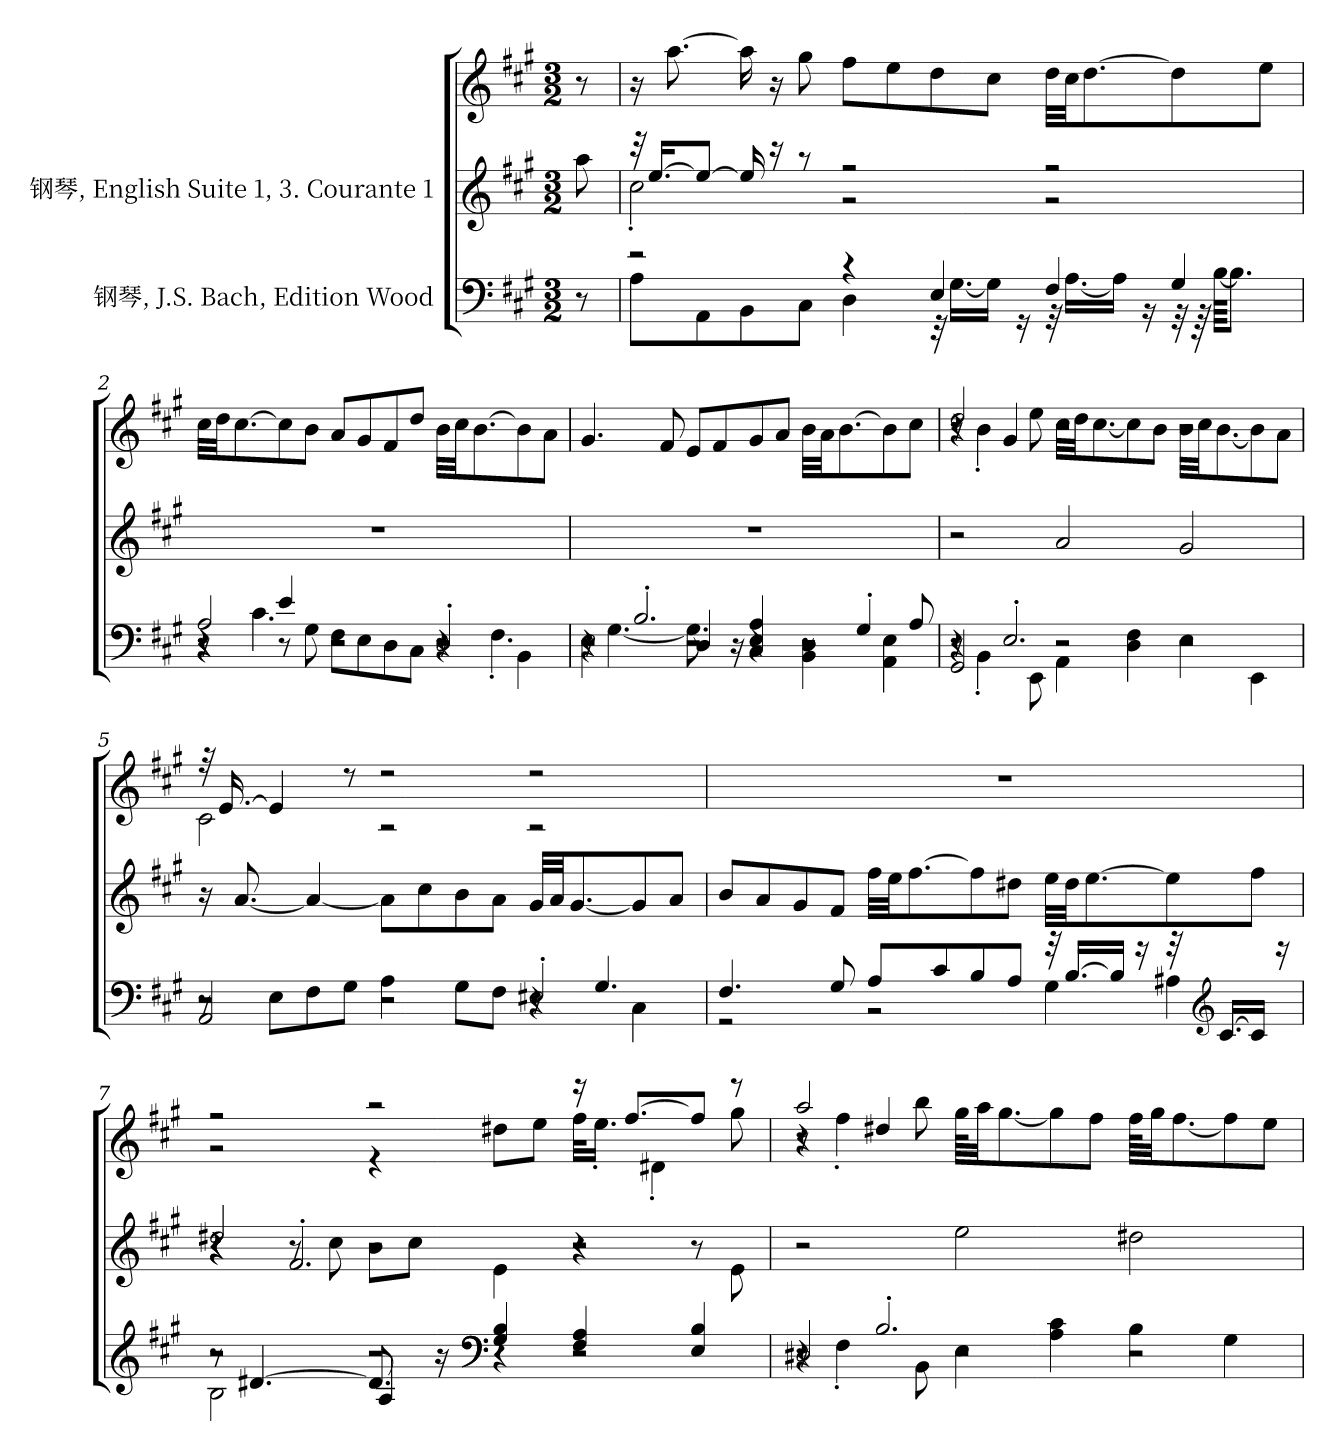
**kern	**kern	**kern
*part2	*part1	*part1
*staff3	*staff2	*staff1
*I"钢琴, J.S. Bach, Edition Wood	*I"钢琴, English Suite 1, 3. Courante 1	*
*clefF4	*clefG2	*clefG2
*k[f#c#g#]	*k[f#c#g#]	*k[f#c#g#]
*M3/2	*M3/2	*M3/2
*MM144	*MM144	*MM144
=	=	=
8r	8aa\	8r
=1	=1	=1
*^	*^	*
2r	8A\L	32r	2cc#'\	16r
.	.	[16.ee/KL	.	.
.	.	.	.	[8.aa\
.	8AA\	8ee/J_	.	.
.	8BB\	16ee/]	.	16aa\]
.	.	16r	.	16r
.	8C#\J	8r	.	8gg#\
4r	4D\	2r	2r	8ff#\L
.	.	.	.	8ee\
4E/	32r	.	.	8dd\
.	[16.G#\LL	.	.	.
.	16G#\JJ]	.	.	8cc#\J
.	16r	.	.	.
4F#/	32r	2r	2r	32dd\LLL
.	[16.A\LL	.	.	32cc#\JJ
.	.	.	.	[8.dd\
.	16A\JJ]	.	.	.
.	16r	.	.	.
4G#/	32r	.	.	8dd\]
.	64r	.	.	.
.	[64B\KKKL	.	.	.
.	8.B\J]	.	.	.
.	.	.	.	8ee\J
*	*	*v	*v	*
!!LO:LB:g=z
=2	=2	=2	=2
*^	*^	*	*
4r	8r	2A/	4r	1.r	32cc#\LLL
.	.	.	.	.	32dd\JJ
.	.	.	.	.	[8.cc#\
.	4.c#\	.	.	.	.
4e/	.	.	8r	.	8cc#\]
.	.	.	8G#\	.	8b\J
2r	2r	2r	8F#\L	.	8a/L
.	.	.	8E\	.	8g#/
.	.	.	8D\	.	8f#/
.	.	.	8C#\J	.	8dd/J
2r	8r	2D'/	4r	.	32b\LLL
.	.	.	.	.	32cc#\JJ
.	.	.	.	.	[8.b\
.	4.F#'\	.	.	.	.
.	.	.	4BB\	.	8b\]
.	.	.	.	.	8a\J
=3	=3	=3	=3	=3	=3
4r	8r	2r	2E\	1.r	4.g#/
.	[4.G#\	.	.	.	.
2.B'/	.	.	.	.	.
.	.	.	.	.	8f#/
.	8.G#\]	4D/	2r	.	8e/L
.	.	.	.	.	8f#/
.	16r	.	.	.	.
.	4r	4C#/ 4E/ 4A/	.	.	8g#/
.	.	.	.	.	8a/J
2r	2r	8r	4BB\ 4D\	.	32b\LLL
.	.	.	.	.	32a\JJ
.	.	.	.	.	[8.b\
.	.	4G#'/	.	.	.
.	.	.	4AA\ 4E\	.	8b\]
.	.	8A/	.	.	8cc#\J
*	*	*v	*v	*	*
!!LO:LB:g=z
=4	=4	=4	=4	=4
*	*	*	*	*^
*	*	*	*	*	*^
4r	8r	2GG#/	2r	2dd/	8r	4r
.	4BB'\	.	.	.	4b'\	.
2.E'/	.	.	.	.	.	4g#/
.	8EE\	.	.	.	8ee\	.
.	4AA\	2r	2a/	2r	32cc#\LLL	2r
.	.	.	.	.	32dd\JJ	.
.	.	.	.	.	[8.cc#\	.
.	4D\ 4F#\	.	.	.	8cc#\]	.
.	.	.	.	.	8b\J	.
2r	4E\	2r	2g#/	2r	32b\LLL	2r
.	.	.	.	.	32cc#\JJ	.
.	.	.	.	.	[8.b\	.
.	4EE\	.	.	.	8b\]	.
.	.	.	.	.	8a\J	.
*	*	*	*	*	*v	*v
=5	=5	=5	=5	=5	=5
2r	8r	2AA/	16r	32r	2c#\
.	.	.	.	[16.e/	.
.	.	.	[8.a/	.	.
.	8E\L	.	.	4e/]	.
.	8F#\	.	4a/_	.	.
.	8G#\J	.	.	8r	.
2r	4A\	2r	8a\L]	2r	2r
.	.	.	8cc#\	.	.
.	8G#\L	.	8b\	.	.
.	8F#\J	.	8a\J	.	.
8r	4r	2E#X'/	32g#/LLL	2r	2r
.	.	.	32a/JJ	.	.
.	.	.	[8.g#/	.	.
4.G#/	.	.	.	.	.
.	4C#\	.	8g#/]	.	.
.	.	.	8a/J	.	.
*	*v	*v	*	*v	*v
!!LO:LB:g=z
=6	=6	=6	=6
4.F#/	2r	8b/L	1.r
.	.	8a/	.
.	.	8g#/	.
8G#/	.	8f#/J	.
8A/L	2r	32ff#\LLL	.
.	.	32ee\JJ	.
.	.	[8.ff#\	.
8c#/	.	.	.
8B/	.	8ff#\]	.
8A/J	.	8dd#X\J	.
32r	4G#\	32ee\LLL	.
[16.B/LL	.	32dd#\JJ	.
.	.	[8.ee\	.
16B/JJ]	.	.	.
16r	.	.	.
32r	4A#X\	8ee\]	.
*clefG2	*	*	*
[16.c#/LL	.	.	.
16c#/JJ]	.	8ff#\J	.
16r	.	.	.
=7	=7	=7	=7
*	*^	*^	*^
*	*	*	*	*^	*	*
8r	2B\	2r	2dd#X/	4r	4r	2r	2r
[4.d#X/	.	.	.	.	.	.	.
.	.	.	.	8r	2.f#'/	.	.
.	.	.	.	8cc#\	.	.	.
8.d#/]	2r	4A/	2r	8b\L	.	2r	4r
.	.	.	.	8cc#\J	.	.	.
16r	.	.	.	.	.	.	.
*clefF4	*	*	*	*	*	*	*
4r	.	4G#/ 4B/	.	4e\	.	.	8dd#X\L
.	.	.	.	.	.	.	8ee\J
2r	2r	4F#/ 4A/	2r	4r	2r	16r	32ff#\KLL
.	.	.	.	.	.	.	16.ee'\JJ
.	.	.	.	.	.	[8.ff#/L	.
.	.	.	.	.	.	.	4d#X'\
.	.	4E/ 4B/	.	8r	.	8ff#/J]	.
.	.	.	.	8e\	.	8r	8gg#\
*	*	*	*v	*v	*v	*	*
!!LO:PB:g=z
=8	=8	=8	=8	=8	=8
*	*	*	*	*	*^
4r	8r	2D#X/	2r	2aa/	8r	4r
.	4F#'\	.	.	.	4ff#'\	.
2.B'/	.	.	.	.	.	4dd#X/
.	8BB\	.	.	.	8bb\	.
.	4E\	2r	2ee\	2r	32gg#\LLL	2r
.	.	.	.	.	32aa\JJ	.
.	.	.	.	.	[8.gg#\	.
.	4A\ 4c#\	.	.	.	8gg#\]	.
.	.	.	.	.	8ff#\J	.
2r	4B\	2r	2dd#X\	2r	32ff#\LLL	2r
.	.	.	.	.	32gg#\JJ	.
.	.	.	.	.	[8.ff#\	.
.	4G#\	.	.	.	8ff#\]	.
.	.	.	.	.	8ee\J	.
*v	*v	*v	*	*v	*v	*v
=	=	=
*-	*-	*-
